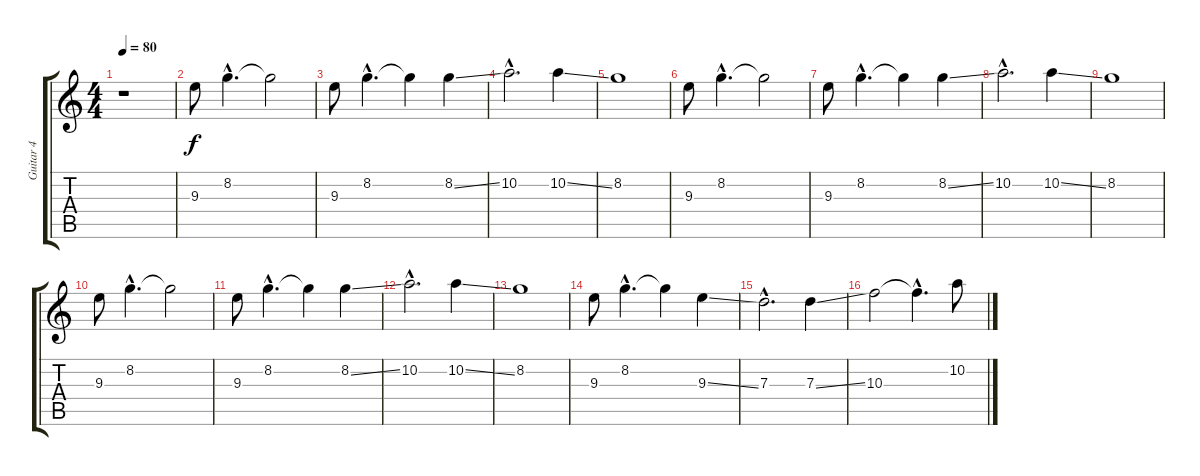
\track ("Guitar 4" "Guitar 4") {instrument distortionguitar}
\staff {score tabs}
\tuning (E4 B3 G3 D3 A2 E2) {hide}
\ts (4 4)
\tempo 80
\clef g2
\ks c
r.1{dy f} |
9.3.8 8.2{hac}.4{d} 8.2{t}.2 |
9.3.8 8.2{hac}.4{d} 8.2{t}.4 8.2{ss}.4 |
10.2{hac}.2{d} 10.2{ss}.4 |
8.2.1 |
9.3.8 8.2{hac}.4{d} 8.2{t}.2 |
9.3.8 8.2{hac}.4{d} 8.2{t}.4 8.2{ss}.4 |
10.2{hac}.2{d} 10.2{ss}.4 |
8.2.1 |
9.3.8 8.2{hac}.4{d} 8.2{t}.2 |
9.3.8 8.2{hac}.4{d} 8.2{t}.4 8.2{ss}.4 |
10.2{hac}.2{d} 10.2{ss}.4 |
8.2.1 |
9.3.8 8.2{hac}.4{d} 8.2{t}.4 9.3{ss}.4 |
7.3{hac}.2{d} 7.3{ss}.4 |
10.3.2 10.3{hac t}.4{d} 10.2{ss}.8
